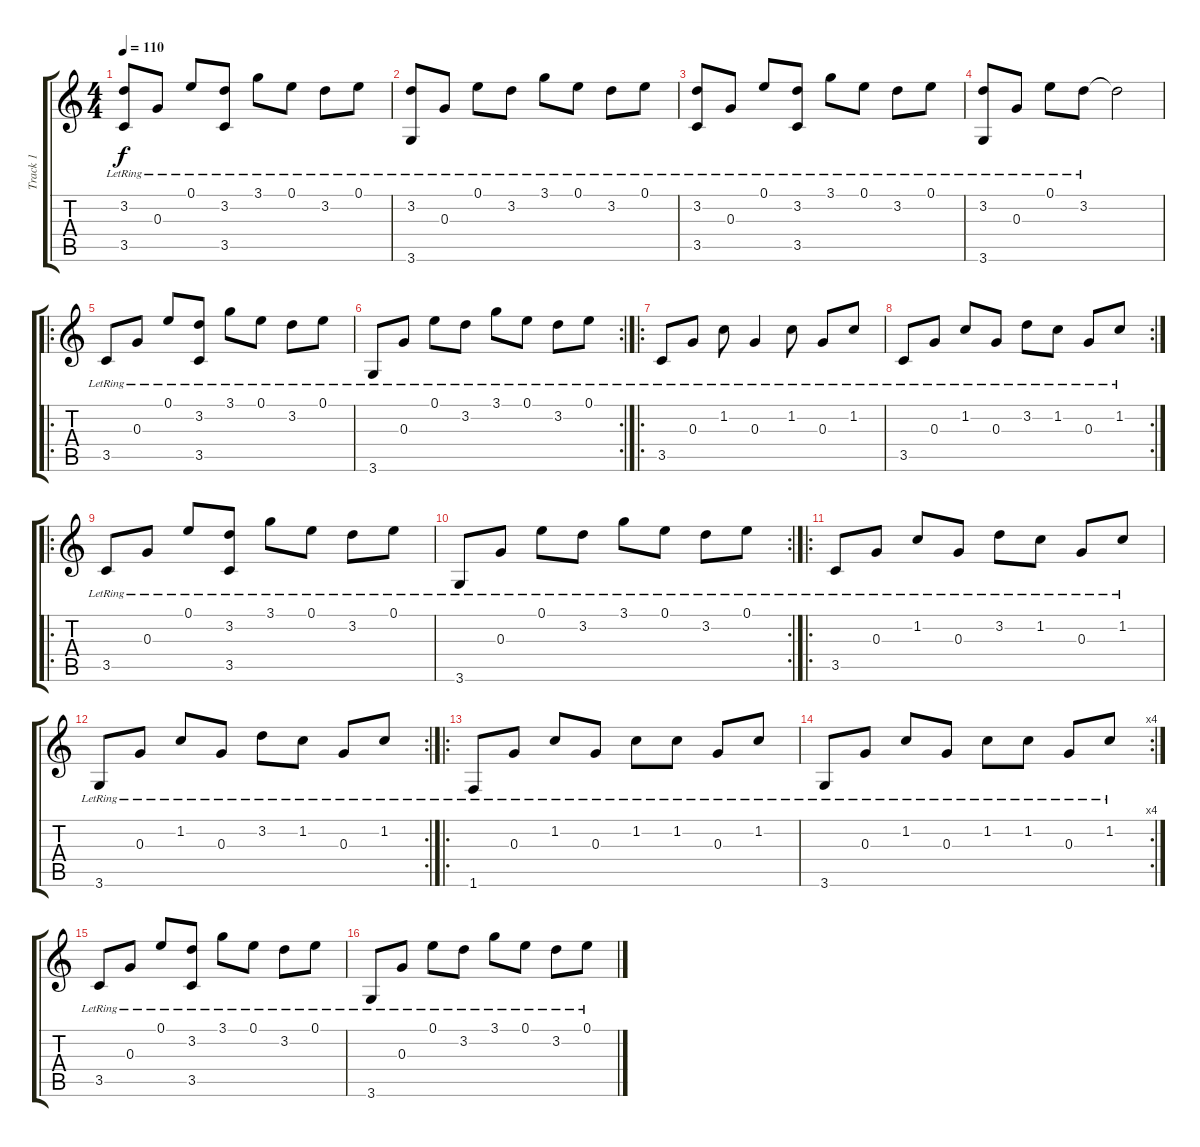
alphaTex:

\track ("Track 1" "Track 1") {instrument electricguitarclean}
\staff {score tabs}
\tuning (E4 B3 G3 D3 A2 E2) {hide}
\ts (4 4)
\tempo 110
\clef g2
\ks c
(3.2{lr} 3.5{lr}).8{dy f instrument electricguitarclean} 0.3{lr}.8 0.1{lr}.8 (3.2{lr} 3.5{lr}).8 3.1{lr}.8 0.1{lr}.8 3.2{lr}.8 0.1{lr}.8 |
(3.2{lr} 3.6{lr}).8 0.3{lr}.8 0.1{lr}.8 3.2{lr}.8 3.1{lr}.8 0.1{lr}.8 3.2{lr}.8 0.1{lr}.8 |
(3.2{lr} 3.5{lr}).8 0.3{lr}.8 0.1{lr}.8 (3.2{lr} 3.5{lr}).8 3.1{lr}.8 0.1{lr}.8 3.2{lr}.8 0.1{lr}.8 |
(3.2{lr} 3.6{lr}).8 0.3{lr}.8 0.1{lr}.8 3.2{lr}.8 3.2{t}.2 |
\ro
3.5{lr}.8 0.3{lr}.8 0.1{lr}.8 (3.2{lr} 3.5{lr}).8 3.1{lr}.8 0.1{lr}.8 3.2{lr}.8 0.1{lr}.8 |
\rc 2
3.6{lr}.8 0.3{lr}.8 0.1{lr}.8 3.2{lr}.8 3.1{lr}.8 0.1{lr}.8 3.2{lr}.8 0.1{lr}.8 |
\ro
3.5{lr}.8 0.3{lr}.8 1.2{lr}.8 0.3{lr}.4 1.2{lr}.8 0.3{lr}.8 1.2{lr}.8 |
\rc 2
3.5{lr}.8 0.3{lr}.8 1.2{lr}.8 0.3{lr}.8 3.2{lr}.8 1.2{lr}.8 0.3{lr}.8 1.2{lr}.8 |
\ro
3.5{lr}.8 0.3{lr}.8 0.1{lr}.8 (3.2{lr} 3.5{lr}).8 3.1{lr}.8 0.1{lr}.8 3.2{lr}.8 0.1{lr}.8 |
\rc 2
3.6{lr}.8 0.3{lr}.8 0.1{lr}.8 3.2{lr}.8 3.1{lr}.8 0.1{lr}.8 3.2{lr}.8 0.1{lr}.8 |
\ro
3.5{lr}.8 0.3{lr}.8 1.2{lr}.8 0.3{lr}.8 3.2{lr}.8 1.2{lr}.8 0.3{lr}.8 1.2{lr}.8 |
\rc 2
3.6{lr}.8 0.3{lr}.8 1.2{lr}.8 0.3{lr}.8 3.2{lr}.8 1.2{lr}.8 0.3{lr}.8 1.2{lr}.8 |
\ro
1.6{lr}.8 0.3{lr}.8 1.2{lr}.8 0.3{lr}.8 1.2{lr}.8 1.2{lr}.8 0.3{lr}.8 1.2{lr}.8 |
\rc 4
3.6{lr}.8 0.3{lr}.8 1.2{lr}.8 0.3{lr}.8 1.2{lr}.8 1.2{lr}.8 0.3{lr}.8 1.2{lr}.8 |
3.5{lr}.8 0.3{lr}.8 0.1{lr}.8 (3.2{lr} 3.5{lr}).8 3.1{lr}.8 0.1{lr}.8 3.2{lr}.8 0.1{lr}.8 |
3.6{lr}.8 0.3{lr}.8 0.1{lr}.8 3.2{lr}.8 3.1{lr}.8 0.1{lr}.8 3.2{lr}.8 0.1{lr}.8
